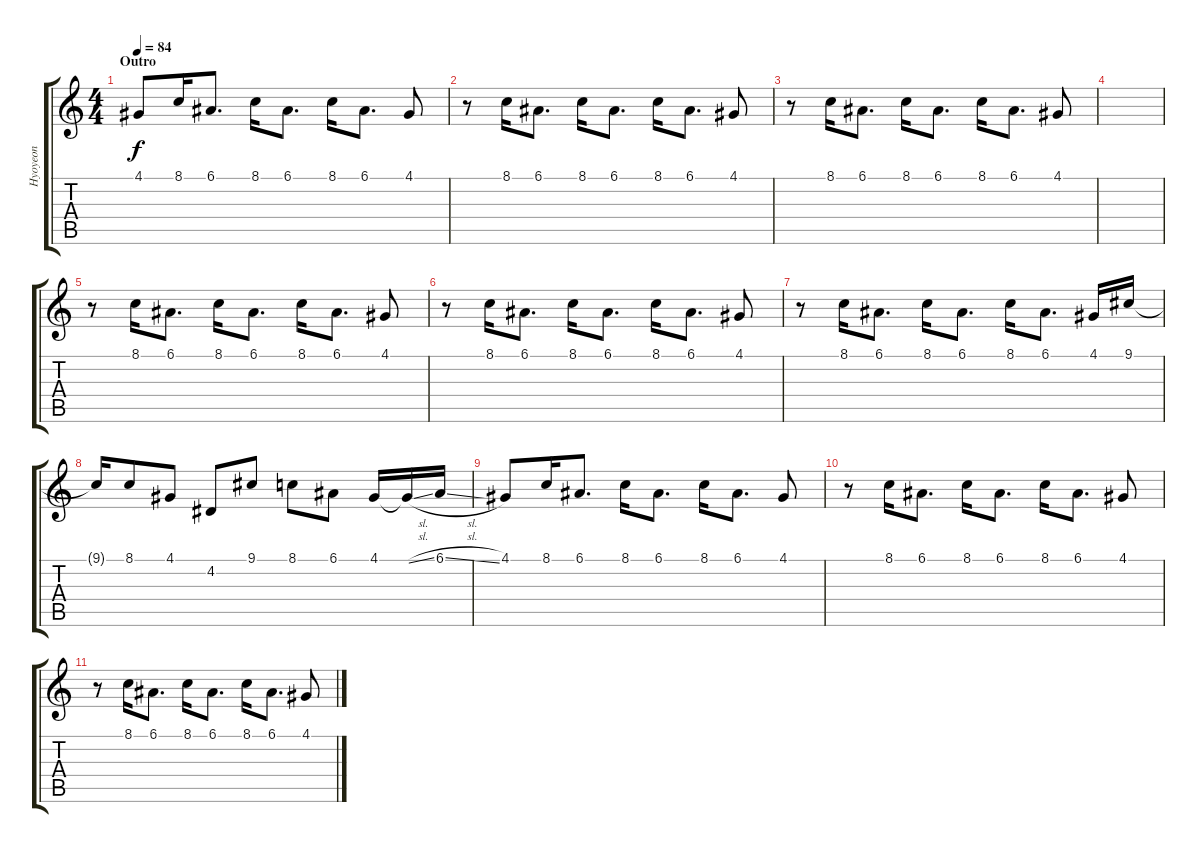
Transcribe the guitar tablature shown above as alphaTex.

\track ("Hyoyeon" "Hyoyeon") {instrument frenchhorn}
\staff {score tabs}
\tuning (E4 B3 G3 D3 A2 E2) {hide}
\ts (4 4)
\section ("" "Outro")
\tempo 84
\clef g2
\ks c
4.1.8{dy f} 8.1.16 6.1.8{d} 8.1.16 6.1.8{d} 8.1.16 6.1.8{d} 4.1.8 |
r.8 8.1.16 6.1.8{d} 8.1.16 6.1.8{d} 8.1.16 6.1.8{d} 4.1.8 |
r.8 8.1.16 6.1.8{d} 8.1.16 6.1.8{d} 8.1.16 6.1.8{d} 4.1.8 |
|
r.8 8.1.16 6.1.8{d} 8.1.16 6.1.8{d} 8.1.16 6.1.8{d} 4.1.8 |
r.8 8.1.16 6.1.8{d} 8.1.16 6.1.8{d} 8.1.16 6.1.8{d} 4.1.8 |
r.8 8.1.16 6.1.8{d} 8.1.16 6.1.8{d} 8.1.16 6.1.8{d} 4.1.16 9.1.16{volume 13} |
9.1{t}.16 8.1.8 4.1.8 4.2.8 9.1.8 8.1.8 6.1.8 4.1.16 4.1{sl t}.16 6.1{sl}.16 |
4.1.8 8.1.16{volume 6} 6.1.8{d} 8.1.16 6.1.8{d} 8.1.16 6.1.8{d} 4.1.8 |
r.8 8.1.16 6.1.8{d} 8.1.16 6.1.8{d} 8.1.16 6.1.8{d} 4.1.8 |
r.8 8.1.16 6.1.8{d} 8.1.16 6.1.8{d} 8.1.16 6.1.8{d} 4.1.8
